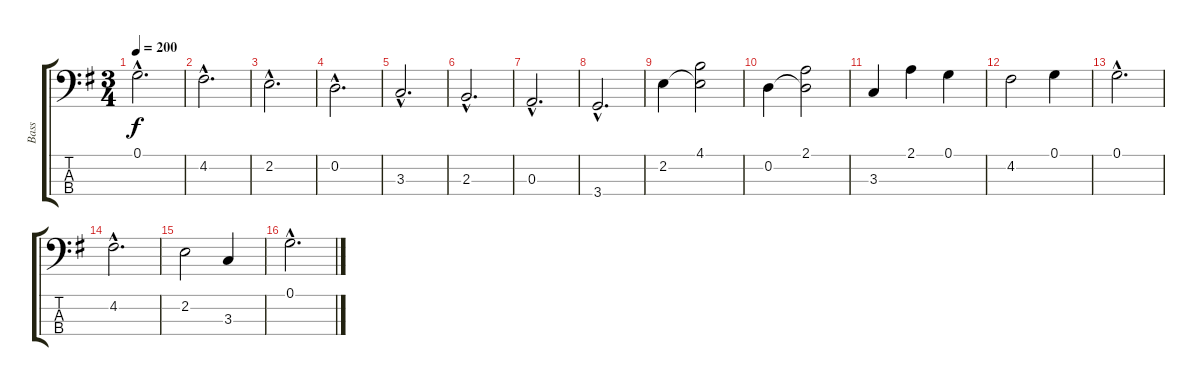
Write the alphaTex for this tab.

\track ("Bass" "Bass") {instrument electricbasspick}
\staff {score tabs}
\tuning (G2 D2 A1 E1) {hide}
\ts (3 4)
\tempo 200
\clef f4
\ks g
0.1{hac}.2{d dy f} |
4.2{hac}.2{d} |
2.2{hac}.2{d} |
0.2{hac}.2{d} |
3.3{hac}.2{d} |
2.3{hac}.2{d} |
0.3{hac}.2{d} |
3.4{hac}.2{d} |
2.2.4 (4.1 2.2{t}).2 |
0.2.4 (2.1 0.2{t}).2 |
3.3.4 2.1.4 0.1.4 |
4.2.2 0.1.4 |
0.1{hac}.2{d} |
4.2{hac}.2{d} |
2.2.2 3.3.4 |
0.1{hac}.2{d}
